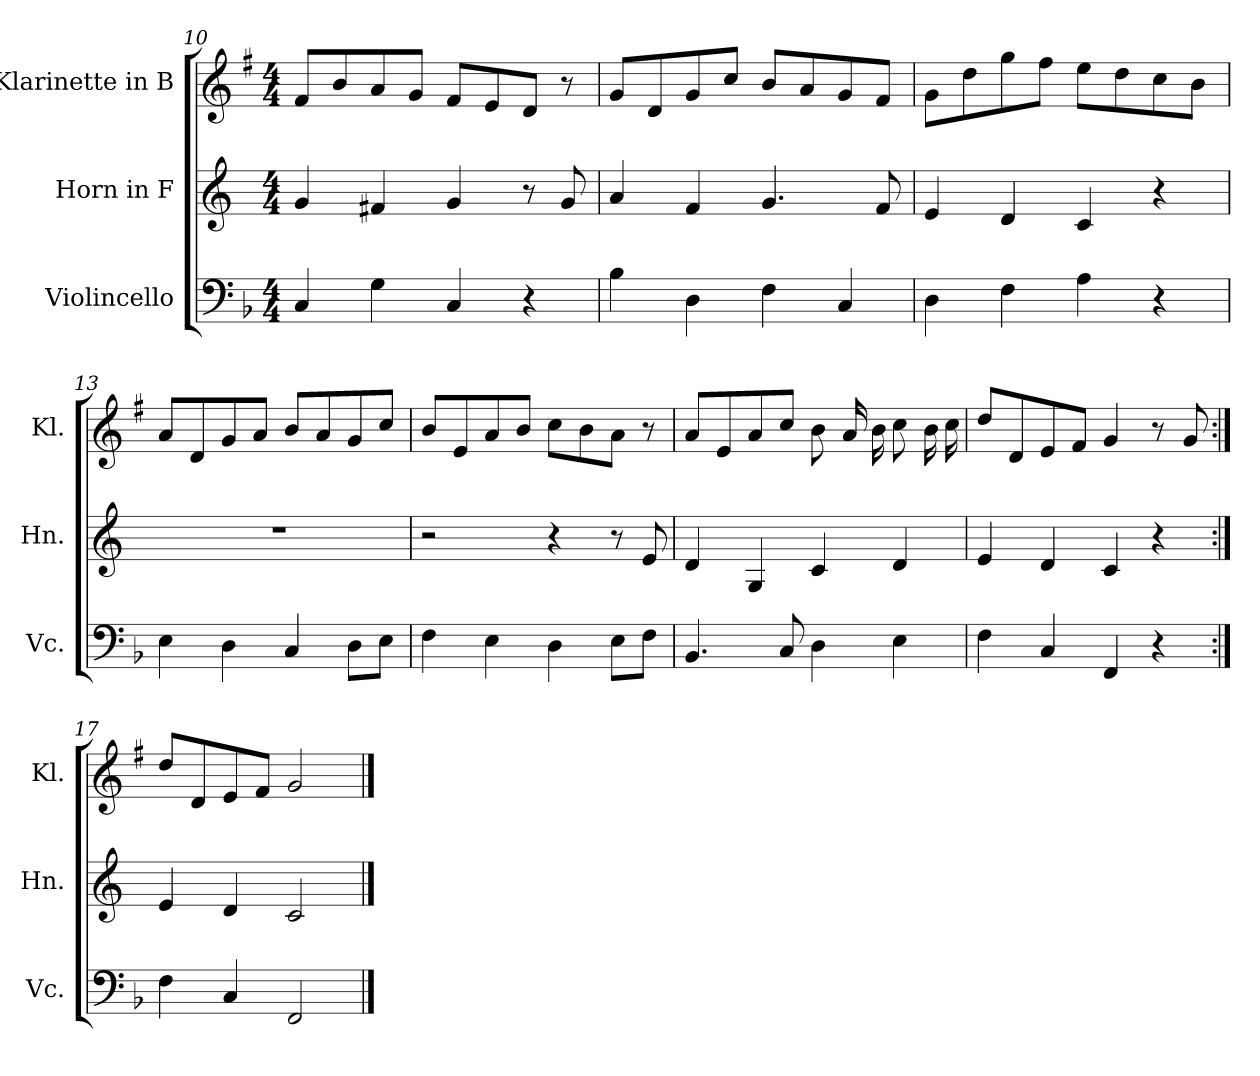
**kern	**kern	**kern
*part3	*part2	*part1
*staff3	*staff2	*staff1
*I"Violincello	*I"Horn in F	*I"Klarinette in B
*I'Vc.	*I'Hn.	*I'Kl.
*clefF4	*clefG2	*clefG2
*	*ITrd4c7	*ITrd1c2
*k[b-]	*k[b-]	*k[b-]
*F:	*F:	*F:
*M4/4	*M4/4	*M4/4
=10	=10	=10
4C	4c	8eL
.	.	8a
4G	4Bn	8g
.	.	8fJ
4C	4c	8eL
.	.	8d
4r	8r	8cJ
.	8c	8r
=11	=11	=11
4B-	4d	8fL
.	.	8c
4D	4B-	8f
.	.	8b-J
4F	4.c	8aL
.	.	8g
4C	.	8f
.	8B-	8eJ
!!LO:LB:g=z
=12	=12	=12
4D	4A	8fL
.	.	8cc
4F	4G	8ff
.	.	8eeJ
4A	4F	8ddL
.	.	8cc
4r	4r	8b-
.	.	8aJ
=13	=13	=13
4E	1r	8gL
.	.	8c
4D	.	8f
.	.	8gJ
4C	.	8aL
.	.	8g
8DL	.	8f
8EJ	.	8b-J
=14	=14	=14
4F	2r	8aL
.	.	8d
4E	.	8g
.	.	8aJ
4D	4r	8b-L
.	.	8a
8EL	8r	8gJ
8FJ	8A	8r
!!LO:LB:g=z
=15	=15	=15
4.BB-	4G	8gL
.	.	8d
.	4C	8g
8C	.	8b-J
4D	4F	8aL
.	.	16gL
.	.	16a
4E	4G	8b-
.	.	16aL
.	.	16b-JJ
=16	=16	=16
4F	4A	8ccL
.	.	8c
4C	4G	8d
.	.	8eJ
4FF	4F	4f
4r	4r	8r
.	.	8f
=17:|!	=17:|!	=17:|!
4F	4A	8ccL
.	.	8c
4C	4G	8d
.	.	8eJ
2FF	2F	2f
==	==	==
*-	*-	*-
